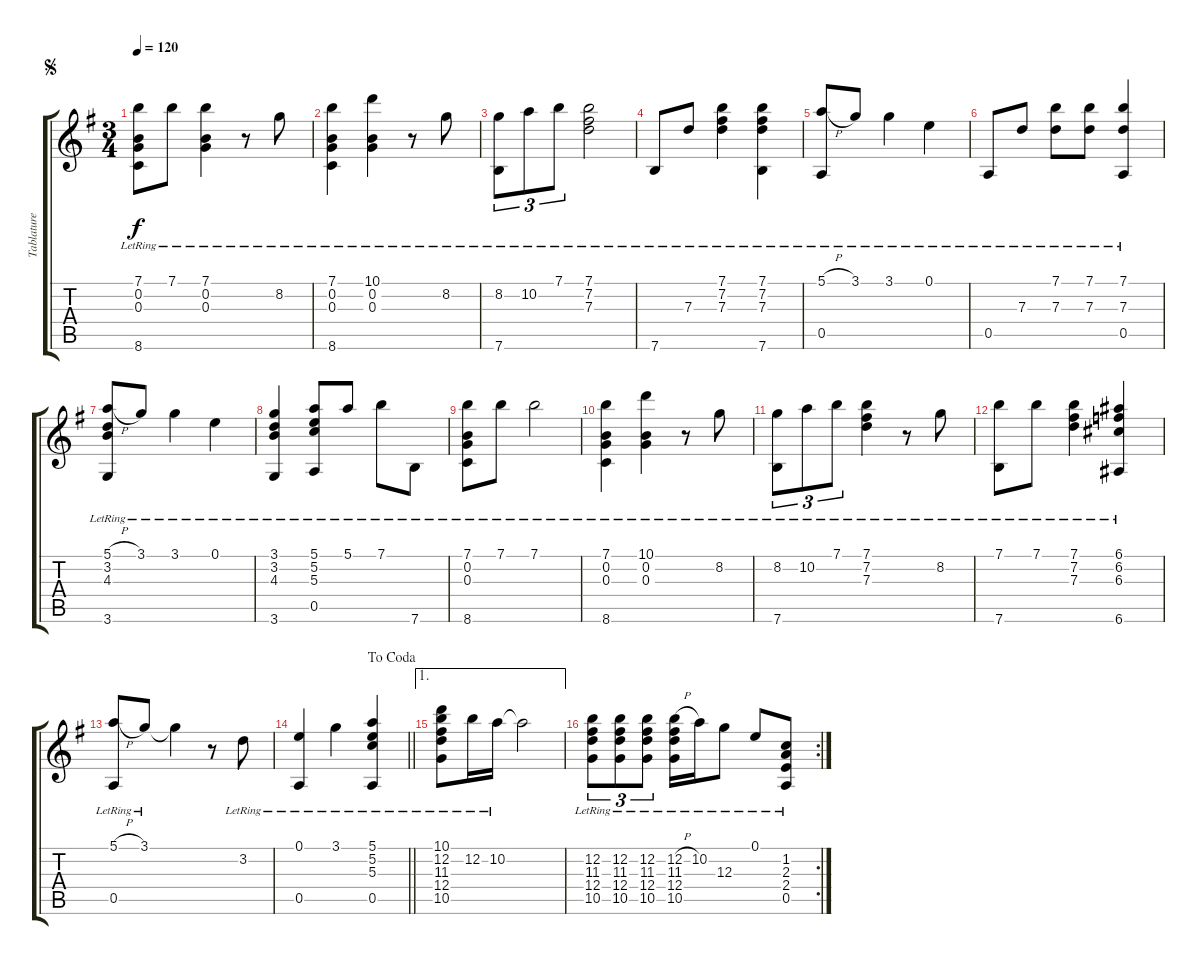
\track ("Tablature" "Tablature") {instrument acousticguitarnylon}
\staff {score tabs}
\tuning (E4 B3 G3 D3 A2 E2) {hide}
\ts (3 4)
\jump segno
\tempo 120
\clef g2
\ks g
(7.1{lr} 0.2{lr} 0.3{lr} 8.6{lr}).8{dy f} 7.1{lr}.8 (7.1{lr} 0.2{lr} 0.3{lr}).4 r.8 8.2{lr}.8 |
(7.1{lr} 0.2{lr} 0.3{lr} 8.6{lr}).4 (10.1{lr} 0.2{lr} 0.3{lr}).4 r.8 8.2{lr}.8 |
(8.2{lr} 7.6{lr}).8{tu (3 2)} 10.2{lr}.8{tu (3 2)} 7.1{lr}.8{tu (3 2)} (7.1{lr} 7.2{lr} 7.3{lr}).2 |
7.6{lr}.8 7.3{lr}.8 (7.1{lr} 7.2{lr} 7.3{lr}).4 (7.1{lr} 7.2{lr} 7.3{lr} 7.6{lr}).4 |
(5.1{h lr} 0.5{lr}).8 3.1{lr}.8 3.1{lr}.4 0.1{lr}.4 |
0.5{lr}.8 7.3{lr}.8 (7.1{lr} 7.3{lr}).8 (7.1{lr} 7.3{lr}).8 (7.1{lr} 7.3{lr} 0.5{lr}).4 |
(5.1{h lr} 3.2{lr} 4.3{lr} 3.6{lr}).8 3.1{lr}.8 3.1{lr}.4 0.1{lr}.4 |
(3.1{lr} 3.2{lr} 4.3{lr} 3.6{lr}).4 (5.1{lr} 5.2{lr} 5.3{lr} 0.5{lr}).8 5.1{lr}.8 7.1{lr}.8 7.6{lr}.8 |
(7.1{lr} 0.2{lr} 0.3{lr} 8.6{lr}).8 7.1{lr}.8 7.1{lr}.2 |
(7.1{lr} 0.2{lr} 0.3{lr} 8.6{lr}).4 (10.1{lr} 0.2{lr} 0.3{lr}).4 r.8 8.2{lr}.8 |
(8.2{lr} 7.6{lr}).8{tu (3 2)} 10.2{lr}.8{tu (3 2)} 7.1{lr}.8{tu (3 2)} (7.1{lr} 7.2{lr} 7.3{lr}).4 r.8 8.2{lr}.8 |
(7.1{lr} 7.6{lr}).8 7.1{lr}.8 (7.1{lr} 7.2{lr} 7.3{lr}).4 (6.1{lr} 6.2{lr} 6.3{lr} 6.6{lr}).4 |
(5.1{h lr} 0.5{lr}).8 3.1{lr}.8 3.1{t}.4 r.8 3.2{lr}.8 |
\jump dacoda
\barLineRight lightlight
(0.1{lr} 0.5{lr}).4 3.1{lr}.4 (5.1{lr} 5.2{lr} 5.3{lr} 0.5{lr}).4 |
\ae 1
(10.1{lr} 12.2{lr} 11.3{lr} 12.4{lr} 10.5{lr}).8 12.2{lr}.16 10.2{lr}.16 10.2{t}.2 |
\rc 2
(12.2{lr} 11.3{lr} 12.4{lr} 10.5{lr}).8{tu (3 2)} (12.2{lr} 11.3{lr} 12.4{lr} 10.5{lr}).8{tu (3 2)} (12.2{lr} 11.3{lr} 12.4{lr} 10.5{lr}).8{tu (3 2)} (12.2{h lr} 11.3{lr} 12.4{lr} 10.5{lr}).16 10.2{lr}.16 12.3{lr}.8 0.1{lr}.8 (1.2{lr} 2.3{lr} 2.4{lr} 0.5{lr}).8
